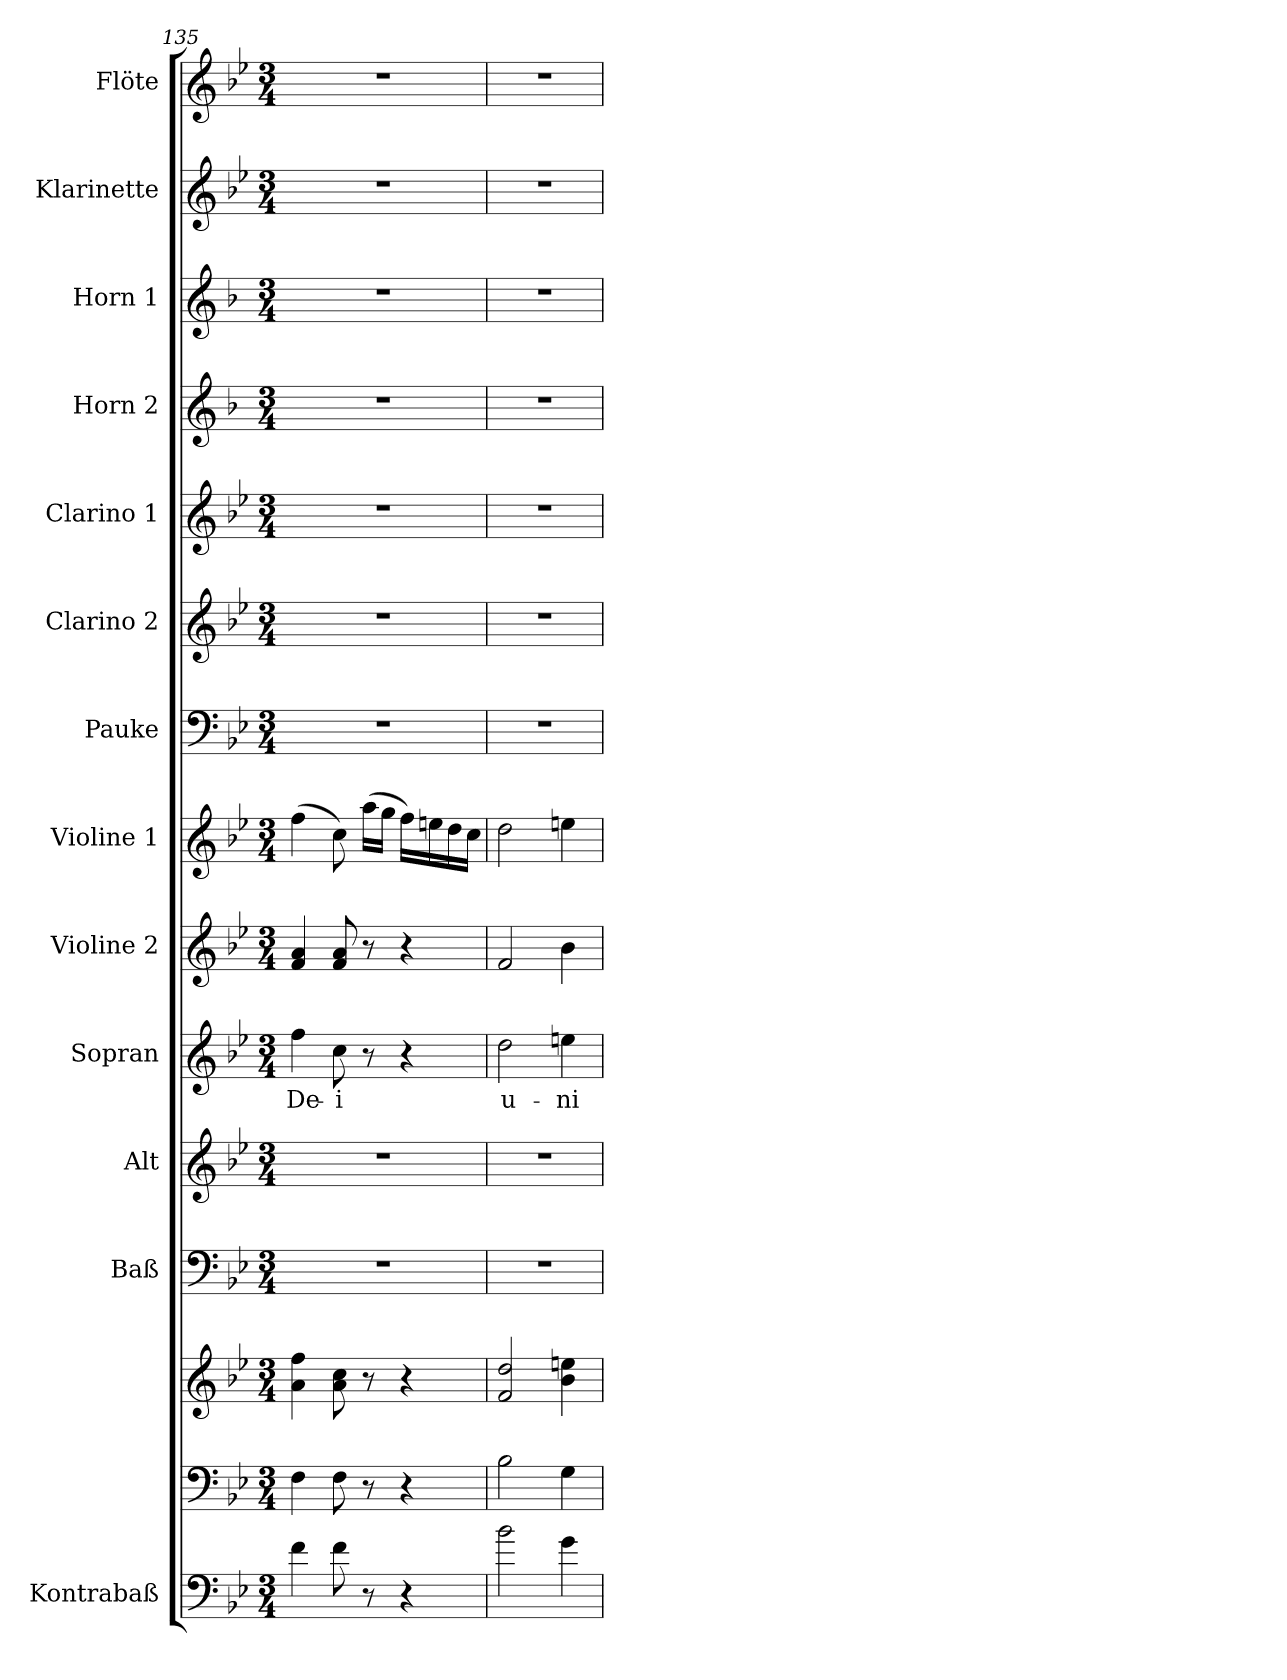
**kern	**kern	**kern	**kern	**kern	**kern	**text	**kern	**kern	**kern	**kern	**kern	**kern	**kern	**kern	**kern
*part14	*part13	*part13	*part12	*part11	*part10	*part10	*part9	*part8	*part7	*part6	*part5	*part4	*part3	*part2	*part1
*staff15	*staff14	*staff13	*staff12	*staff11	*staff10	*staff10	*staff9	*staff8	*staff7	*staff6	*staff5	*staff4	*staff3	*staff2	*staff1
*I"Kontrabaß	*	*	*I"Baß	*I"Alt	*I"Sopran	*	*I"Violine 2	*I"Violine 1	*I"Pauke	*I"Clarino 2	*I"Clarino 1	*I"Horn 2	*I"Horn 1	*I"Klarinette	*I"Flöte
*I'Kb	*	*	*I'Baß	*I'Alt	*I'Sop	*	*I'Vln. 2	*I'Vln. 1	*I'Pk.	*	*	*I'Hrn. 2	*I'Hrn. 1	*	*I'Fl.
*clefF4	*clefF4	*clefG2	*clefF4	*clefG2	*clefG2	*	*clefG2	*clefG2	*clefF4	*clefG2	*clefG2	*clefG2	*clefG2	*clefG2	*clefG2
*ITrd7c12	*	*	*	*	*	*	*	*	*	*ITrd7c12	*ITrd7c12	*ITrd4c7	*ITrd4c7	*	*
*k[b-e-]	*k[b-e-]	*k[b-e-]	*k[b-e-]	*k[b-e-]	*k[b-e-]	*	*k[b-e-]	*k[b-e-]	*k[b-e-]	*k[b-e-]	*k[b-e-]	*k[b-e-]	*k[b-e-]	*k[b-e-]	*k[b-e-]
*B-:	*B-:	*B-:	*B-:	*B-:	*B-:	*	*B-:	*B-:	*B-:	*B-:	*B-:	*B-:	*B-:	*B-:	*B-:
*M3/4	*M3/4	*M3/4	*M3/4	*M3/4	*M3/4	*	*M3/4	*M3/4	*M3/4	*M3/4	*M3/4	*M3/4	*M3/4	*M3/4	*M3/4
=135	=135	=135	=135	=135	=135	=135	=135	=135	=135	=135	=135	=135	=135	=135	=135
!	!	!	!	!	!	!LO:LY:b	!	!	!	!	!	!	!	!	!
4F\	4F\	4a\ 4ff\	2.r	2.r	4ff\	De-	4f/ 4a/	(>4ff\	2.r	2.r	2.r	2.r	2.r	2.r	2.r
!	!	!	!	!	!	!LO:LY:b	!	!	!	!	!	!	!	!	!
8F\	8F\	8a\ 8cc\	.	.	8cc\	-i	8f/ 8a/	8cc\)	.	.	.	.	.	.	.
8r	8r	8r	.	.	8r	.	8r	(>16aa\LL	.	.	.	.	.	.	.
.	.	.	.	.	.	.	.	16gg\JJ	.	.	.	.	.	.	.
4r	4r	4r	.	.	4r	.	4r	16ff\LL)	.	.	.	.	.	.	.
.	.	.	.	.	.	.	.	16een\	.	.	.	.	.	.	.
.	.	.	.	.	.	.	.	16dd\	.	.	.	.	.	.	.
.	.	.	.	.	.	.	.	16cc\JJ	.	.	.	.	.	.	.
=136	=136	=136	=136	=136	=136	=136	=136	=136	=136	=136	=136	=136	=136	=136	=136
!	!	!	!	!	!	!LO:LY:b	!	!	!	!	!	!	!	!	!
2B-\	2B-\	2f/ 2dd/	2.r	2.r	2dd\	u-	2f/	2dd\	2.r	2.r	2.r	2.r	2.r	2.r	2.r
!	!	!	!	!	!	!LO:LY:b	!	!	!	!	!	!	!	!	!
4G\	4G\	4b-\ 4een\	.	.	4een\	-ni-	4b-\	4een\	.	.	.	.	.	.	.
=	=	=	=	=	=	=	=	=	=	=	=	=	=	=	=
*-	*-	*-	*-	*-	*-	*-	*-	*-	*-	*-	*-	*-	*-	*-	*-
